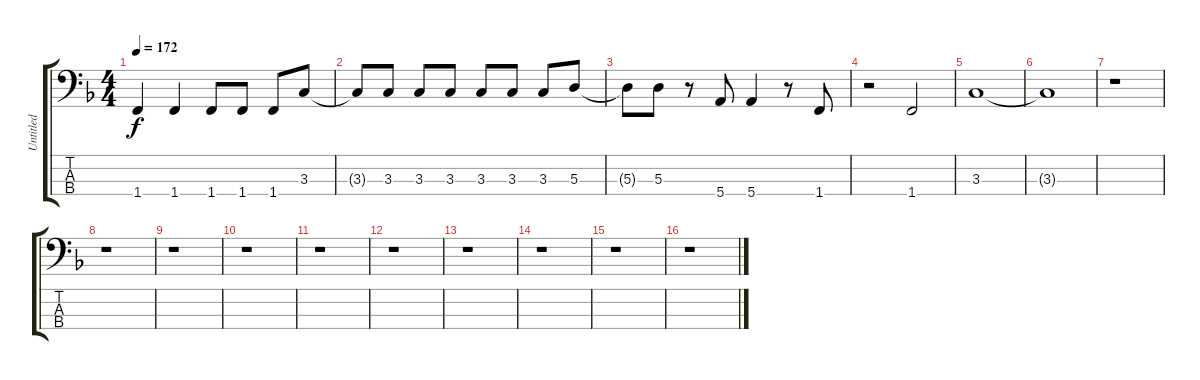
\track ("Untitled" "Untitled") {instrument electricbasspick}
\staff {score tabs}
\tuning (G2 D2 A1 E1) {hide}
\ts (4 4)
\tempo 172
\clef f4
\ks f
1.4.4{dy f} 1.4.4 1.4.8 1.4.8 1.4.8 3.3.8 |
3.3{t}.8 3.3.8 3.3.8 3.3.8 3.3.8 3.3.8 3.3.8 5.3.8 |
5.3{t}.8 5.3.8 r.8 5.4.8 5.4.4 r.8 1.4.8 |
r.2 1.4.2 |
3.3.1 |
3.3{t}.1 |
r.1 |
r.1 |
r.1 |
r.1 |
r.1 |
r.1 |
r.1 |
r.1 |
r.1 |
r.1
